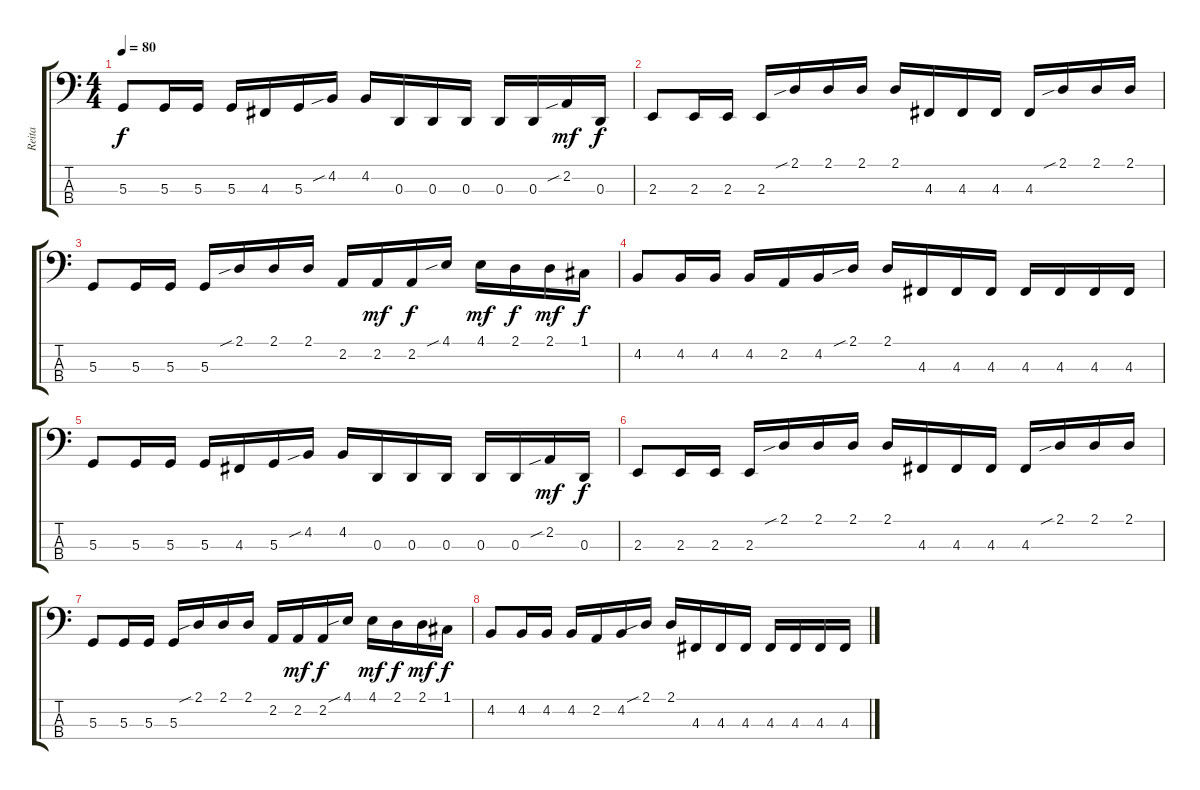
\track ("Reita" "Reita") {instrument electricbassfinger}
\staff {score tabs}
\tuning (C2 G1 D1 B0) {hide}
\ts (4 4)
\tempo 80
\clef f4
\ks c
5.3.8{dy f} 5.3.16 5.3.16 5.3.16 4.3.16 5.3.16 4.2{sib}.16 4.2.16 0.3.16 0.3.16 0.3.16 0.3.16 0.3.16 2.2{sib}.16{dy mf} 0.3.16{dy f} |
2.3.8 2.3.16 2.3.16 2.3.16 2.1{sib}.16 2.1.16 2.1.16 2.1.16 4.3.16 4.3.16 4.3.16 4.3.16 2.1{sib}.16 2.1.16 2.1.16 |
5.3.8 5.3.16 5.3.16 5.3.16 2.1{sib}.16 2.1.16 2.1.16 2.2.16 2.2.16{dy mf} 2.2.16{dy f} 4.1{sib}.16 4.1.16{dy mf} 2.1.16{dy f} 2.1.16{dy mf} 1.1.16{dy f} |
4.2.8 4.2.16 4.2.16 4.2.16 2.2.16 4.2.16 2.1{sib}.16 2.1.16 4.3.16 4.3.16 4.3.16 4.3.16 4.3.16 4.3.16 4.3.16 |
5.3.8 5.3.16 5.3.16 5.3.16 4.3.16 5.3.16 4.2{sib}.16 4.2.16 0.3.16 0.3.16 0.3.16 0.3.16 0.3.16 2.2{sib}.16{dy mf} 0.3.16{dy f} |
2.3.8 2.3.16 2.3.16 2.3.16 2.1{sib}.16 2.1.16 2.1.16 2.1.16 4.3.16 4.3.16 4.3.16 4.3.16 2.1{sib}.16 2.1.16 2.1.16 |
5.3.8 5.3.16 5.3.16 5.3.16 2.1{sib}.16 2.1.16 2.1.16 2.2.16 2.2.16{dy mf} 2.2.16{dy f} 4.1{sib}.16 4.1.16{dy mf} 2.1.16{dy f} 2.1.16{dy mf} 1.1.16{dy f} |
4.2.8 4.2.16 4.2.16 4.2.16 2.2.16 4.2.16 2.1{sib}.16 2.1.16 4.3.16 4.3.16 4.3.16 4.3.16 4.3.16 4.3.16 4.3.16
